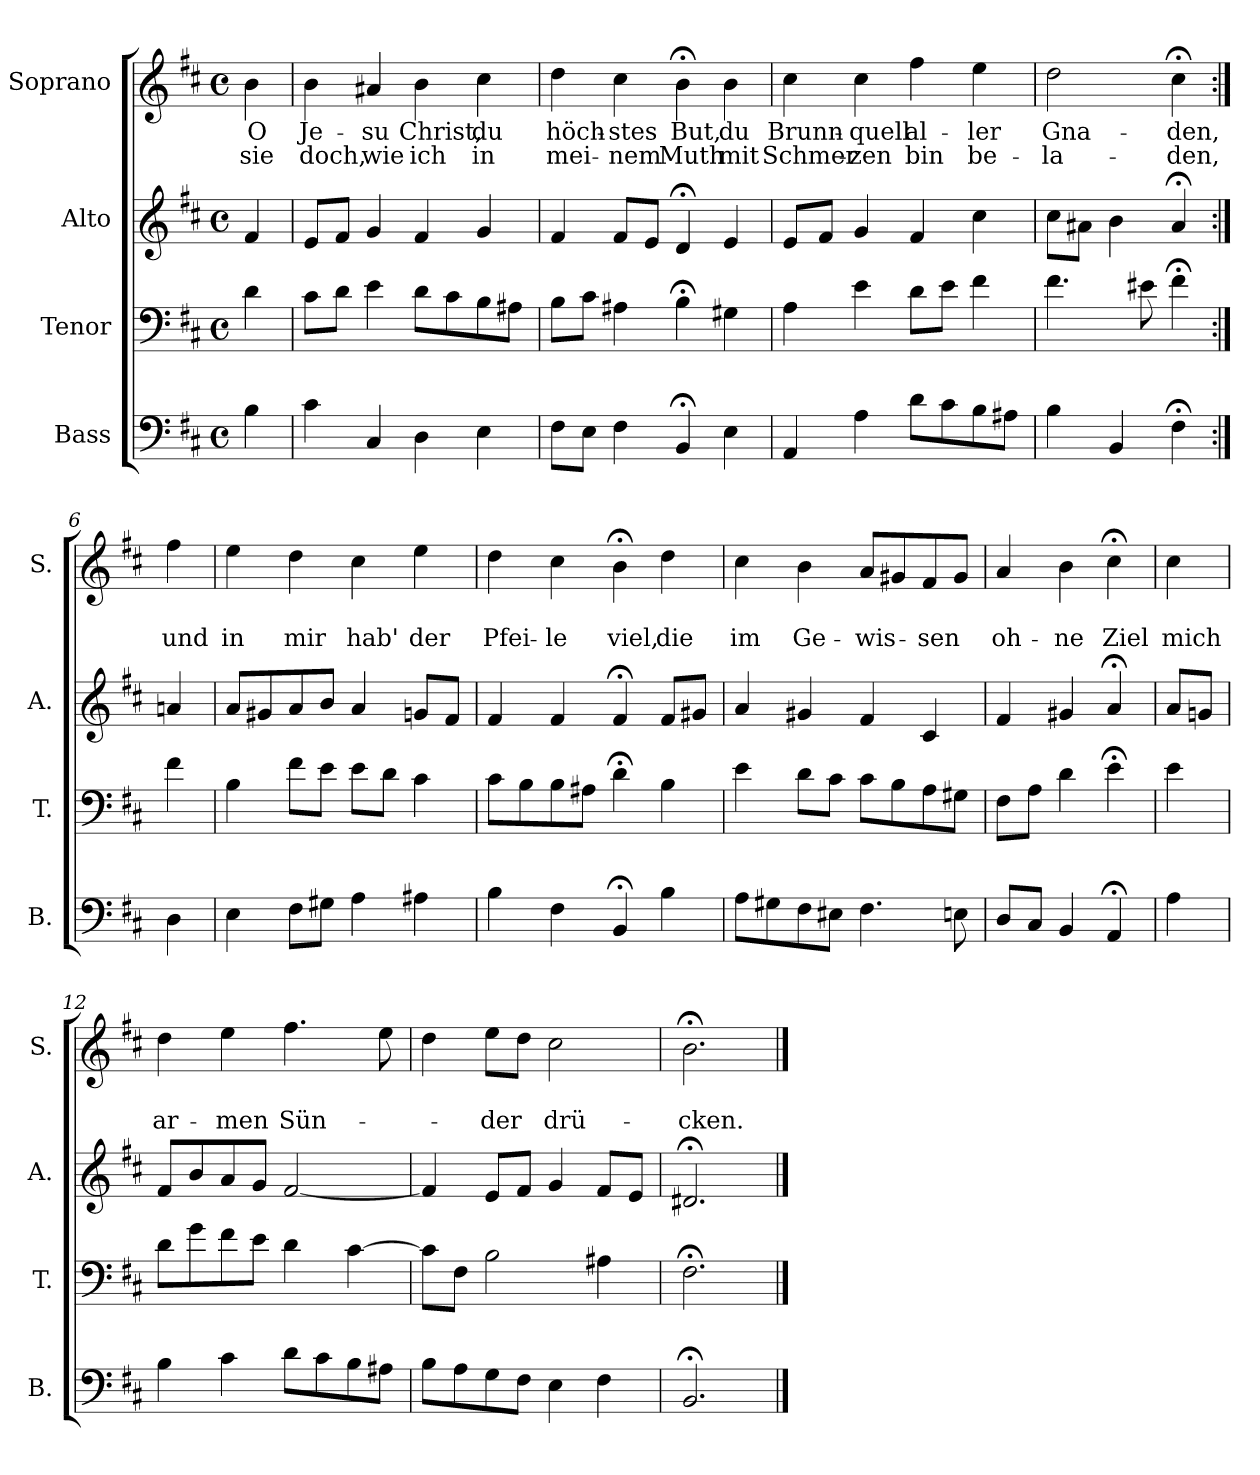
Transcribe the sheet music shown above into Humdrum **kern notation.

**kern	**kern	**kern	**kern	**text	**text
*part4	*part3	*part2	*part1	*part1	*part1
*staff4	*staff3	*staff2	*staff1	*staff1	*staff1
*I"Bass	*I"Tenor	*I"Alto	*I"Soprano	*	*
*I'B.	*I'T.	*I'A.	*I'S.	*	*
*clefF4	*clefF4	*clefG2	*clefG2	*	*
*k[f#c#]	*k[f#c#]	*k[f#c#]	*k[f#c#]	*	*
*D:	*D:	*D:	*b:	*	*
*M4/4	*M4/4	*M4/4	*M4/4	*	*
*met(c)	*met(c)	*met(c)	*met(c)	*	*
=1	=1	=1	=1	=1	=1
!	!	!	!	!LO:LY:b	!LO:LY:b
4B\	4d\	4f#/	4b\	O	sie
=2	=2	=2	=2	=2	=2
!	!	!	!	!LO:LY:b	!LO:LY:b
4c#\	8c#\L	8e/L	4b\	Je-	doch,
.	8d\J	8f#/J	.	.	.
!	!	!	!	!LO:LY:b	!LO:LY:b
4C#/	4e\	4g/	4a#X/	-su	wie
!	!	!	!	!LO:LY:b	!LO:LY:b
4D\	8d\L	4f#/	4b\	Christ,	ich
.	8c#\	.	.	.	.
!	!	!	!	!LO:LY:b	!LO:LY:b
4E\	8B\	4g/	4cc#\	du	in
.	8A#X\J	.	.	.	.
=3	=3	=3	=3	=3	=3
!	!	!	!	!LO:LY:b	!LO:LY:b
8F#\L	8B\L	4f#/	4dd\	höch-	mei-
8E\J	8c#\J	.	.	.	.
!	!	!	!	!LO:LY:b	!LO:LY:b
4F#\	4A#X\	8f#/L	4cc#\	-stes	-nem
.	.	8e/J	.	.	.
!	!	!	!	!LO:LY:b	!LO:LY:b
4BB;</	4B;<\	4d;</	4b;<\	But,	Muth
!	!	!	!	!LO:LY:b	!LO:LY:b
4E\	4G#X\	4e/	4b\	du	mit
=4	=4	=4	=4	=4	=4
!	!	!	!	!LO:LY:b	!LO:LY:b
4AA/	4A\	8e/L	4cc#\	Brunn-	Schmer-
.	.	8f#/J	.	.	.
!	!	!	!	!LO:LY:b	!LO:LY:b
4A\	4e\	4g/	4cc#\	-quell	-zen
!	!	!	!	!LO:LY:b	!LO:LY:b
8d\L	8d\L	4f#/	4ff#\	al-	bin
8c#\	8e\J	.	.	.	.
!	!	!	!	!LO:LY:b	!LO:LY:b
8B\	4f#\	4cc#\	4ee\	-ler	be-
8A#X\J	.	.	.	.	.
!!LO:LB:g=z
=5	=5	=5	=5	=5	=5
!	!	!	!	!LO:LY:b	!LO:LY:b
4B\	4.f#\	8cc#\L	2dd\	Gna-	-la-
.	.	8a#X\J	.	.	.
4BB/	.	4b\	.	.	.
.	8e#X\	.	.	.	.
!	!	!	!	!LO:LY:b	!LO:LY:b
4F#;<\	4f#;<\	4a#;</	4cc#;<\	-den,	-den,
!!LO:LB:g=z
=6:|!	=6:|!	=6:|!	=6:|!	=6:|!	=6:|!
!	!	!	!	!	!LO:LY:b
4D\	4f#\	4an/	4ff#\	.	und
=7	=7	=7	=7	=7	=7
!	!	!	!	!	!LO:LY:b
4E\	4B\	8a/L	4ee\	.	in
.	.	8g#X/	.	.	.
!	!	!	!	!	!LO:LY:b
8F#\L	8f#\L	8a/	4dd\	.	mir
8G#X\J	8e\J	8b/J	.	.	.
!	!	!	!	!	!LO:LY:b
4A\	8e\L	4a/	4cc#\	.	hab'
.	8d\J	.	.	.	.
!	!	!	!	!	!LO:LY:b
4A#X\	4c#\	8gn/L	4ee\	.	der
.	.	8f#/J	.	.	.
=8	=8	=8	=8	=8	=8
!	!	!	!	!	!LO:LY:b
4B\	8c#\L	4f#/	4dd\	.	Pfei-
.	8B\	.	.	.	.
!	!	!	!	!	!LO:LY:b
4F#\	8B\	4f#/	4cc#\	.	-le
.	8A#X\J	.	.	.	.
!	!	!	!	!	!LO:LY:b
4BB;</	4d;<\	4f#;</	4b;<\	.	viel,
!	!	!	!	!	!LO:LY:b
4B\	4B\	8f#/L	4dd\	.	die
.	.	8g#X/J	.	.	.
=9	=9	=9	=9	=9	=9
!	!	!	!	!	!LO:LY:b
8A\L	4e\	4a/	4cc#\	.	im
8G#X\	.	.	.	.	.
!	!	!	!	!	!LO:LY:b
8F#\	8d\L	4g#X/	4b\	.	Ge-
8E#X\J	8c#\J	.	.	.	.
!	!	!	!	!	!LO:LY:b
4.F#\	8c#\L	4f#/	8a/L	.	-wis-
.	8B\	.	8g#X/	.	.
!	!	!	!	!	!LO:LY:b
.	8A\	4c#/	8f#/	.	-sen
8En\	8G#X\J	.	8g#/J	.	.
=10	=10	=10	=10	=10	=10
!	!	!	!	!	!LO:LY:b
8D/L	8F#\L	4f#/	4a/	.	oh-
8C#/J	8A\J	.	.	.	.
!	!	!	!	!	!LO:LY:b
4BB/	4d\	4g#X/	4b\	.	-ne
!	!	!	!	!	!LO:LY:b
4AA;</	4e;<\	4a;</	4cc#;<\	.	Ziel
!!LO:PB:g=z
=11	=11	=11	=11	=11	=11
!	!	!	!	!	!LO:LY:b
4A\	4e\	8a/L	4cc#\	.	mich
.	.	8gn/J	.	.	.
=12	=12	=12	=12	=12	=12
!	!	!	!	!	!LO:LY:b
4B\	8d\L	8f#/L	4dd\	.	ar-
.	8g\	8b/	.	.	.
!	!	!	!	!	!LO:LY:b
4c#\	8f#\	8a/	4ee\	.	-men
.	8e\J	8g/J	.	.	.
!	!	!	!	!	!LO:LY:b
8d\L	4d\	[2f#/	4.ff#\	.	Sün-
8c#\	.	.	.	.	.
8B\	[4c#\	.	.	.	.
8A#X\J	.	.	8ee\	.	.
=13	=13	=13	=13	=13	=13
8B\L	8c#\L]	4f#/]	4dd\	.	.
8A\	8F#\J	.	.	.	.
!	!	!	!	!	!LO:LY:b
8G\	2B\	8e/L	8ee\L	.	-der
8F#\J	.	8f#/J	8dd\J	.	.
!	!	!	!	!	!LO:LY:b
4E\	.	4g/	2cc#\	.	drü-
4F#\	4A#X\	8f#/L	.	.	.
.	.	8e/J	.	.	.
=14	=14	=14	=14	=14	=14
!	!	!	!	!	!LO:LY:b
2.BB;</	2.F#;<\	2.d#X;</	2.b;<\	.	-cken.
==	==	==	==	==	==
*-	*-	*-	*-	*-	*-
